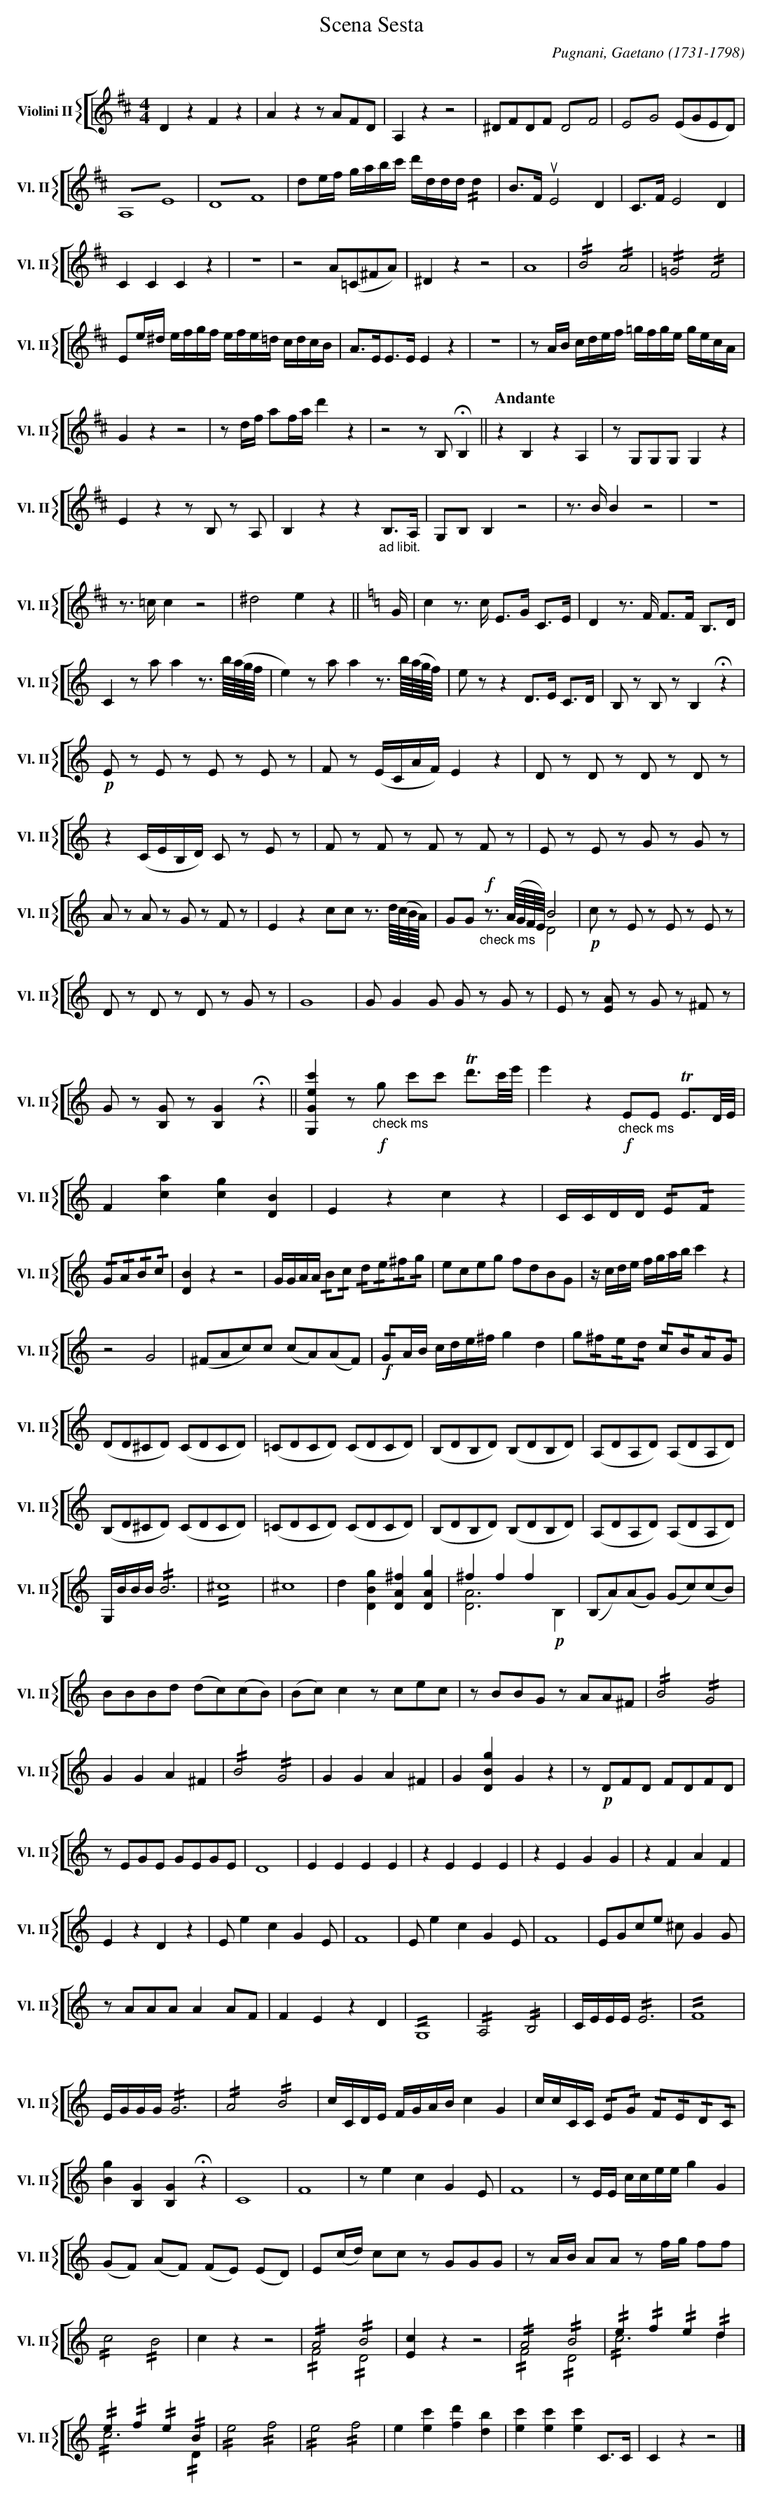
X:1
T:Scena Sesta
C:Pugnani, Gaetano (1731-1798)
M:4/4
L:1/4
K:D
V: 12 clef=treble name="Violini II" sname="Vl. II"
%%staves [{ 12 }]
[Q:Allegro] DzFz | Azz/A/F/D/ | A,zz2 | ^D/F/D/F/ D!trem1!F | \
   E!trem1!G (E/G/E/D/) | A,2!trem1!E2 | D2!trem1!F2 | \
   d/e//f// g//a//b//c'// d'//d//d//d// !//!d | B/>F/ uE2D | C/>F/ E2D | CCCz | Z | \
   z2A/(=C/^F/A/) | ^Dzz2 | A4 | !//!B2!//!A2|!//!=G2!//!F2|E/e//^d// e//f//g//f// e//f//e//=d// c//d//c//B// | A3/4E//E3/4E// Ez |\
   Z| z/ A//B// c//d//e//f// =g//f//g//e// g//e//c//A// | Gzz2|z/d//f// a/f//a// d'z| z2 z/B,/!fermata!B,||\
[Q:"Andante"] zB,zA, | z/G,/2G,/2G,/2 G,z | Ezz/2B,/z/2 A,/| B,zz"_ad libit."B,/2>A,/2 | G,/2B,/2 B,z2 | z/2>B/2 Bz2 | \
   Z|z/2>=c/cz2 |^d2ez || \
[Q:Maestoso] [K:C]G//|cz/2>c/2 E/2>G/ C/2>E/2 | D z/2>F/ F/>F/ B,/2>D/ | Cz/2a/2a z3/4b/16(a/16g/16f/16 | \
   e)z/2a/2a z3/4b/16(a/16g/16f/16) | e/2z/2 z D/2>E/2 C/2>D/2 | B,/2z/2 B,/2z/2 B,!fermata!z|!p!E/2z/2 E/2z/2 E/2z/2 E/2z/2 | \
   F/2z/2 (E/4C/4A/4F/4) E z| D/z/2 D/z/2 D/z/2 D/z/2| z (C/4E/4B,/4D/4) C/2z/2 E/2z/2 | F/2z/2 F/2z/2 F/2z/2 F/2z/2 | \
   E/2z/2 E/2z/2 G/z/2 G/z/2 | A/z/2 A/z/2 G/z/2 F/z/2 | Ezc/c/ z3/4d/16(c/16B/16A/16) | \
   G/2G/2 !f!"_check ms" z3/4(A/16G/16F/16E/16) B2 & x2 D2 | !p!c/2z/2 E/z/2 E/z/2 E/z/2 | \
   D/z/2 D/z/2 D/z/2 G/z/2 | G4|G/GG/ G/z/ G/z/ | E/z/ [AE]/z/ G/z/ ^F/z/ | G/z/ [B,G]/z/ [B,G] !fermata!z || \
[Q:Allegro] [G,Gec']z/ !f!"_check ms"  g/ c'/c'/ !trill!d'3/4c'/8e'/8 | e'z !f!"_check ms"  E/E/  !trill!E3/4D/8E/8 |\
   F [ca][cg][DB]|Ezcz| C/4C/4D/4D/4 !/!E/2!/!F/2! !/!G/!/!A/!/!B/!/!c/ | [DB]zz2 | G//G//A//A// !/!B/!/!c/ !/!d/!/!e/!/!^f/!/!g/ |\
   e/c/e/g/ f/d/B/G/ | z//c//d//e// f//g//a//b// c'z | z2G2| (^F/A/c/)c/ (c/A/)(A/F/) | \
   !f!!/!G/A//B// c//d//e//^f// gd | g/!/!^f/!/!e/!/!d/!/! c/!/!B/!/!A/!/!G/ | (D/D/^C/D/) (C/D/C/D/) | \
   (=C/D/C/D/) (C/D/C/D/) | (B,/D/B,/D/) (B,/D/B,/D/) | (A,/D/A,/D/) (A,/D/A,/D/) | (B,/D/^C/D/) (C/D/C/D/) | \
   (=C/D/C/D/) (C/D/C/D/) | (B,/D/B,/D/) (B,/D/B,/D/) | (A,/D/A,/D/) (A,/D/A,/D/) | G,//B//B//B// !//!B3 | \
   !//!^c4 | ^c4  | d[DBg][DA^f][DAg] | ^fffx  & [DA]3!p!B, |(B,/A/)(A/G/) (G/c/)(c/B/) | B/B/B/d/ (d/c/)(c/B/) | \
   (B/c/)c z/c/e/c/ | z/B/B/G/ z/A/A/^F/ | !//!B2!//!G2| GGA^F| !//!B2!//!G2|GGA^F| G[DBg]Gz | z/!p!D/F/D/ F/D/F/D/ | \
   z/E/G/E/ G/E/G/E/ | D4| EEEE |zEEE|zEGG|zFAF|EzDz|E/ecGE/|F4|E/ecGE/|F4|E/G/c/e/ ^c/GG/|z/A/A/A/ AA/F/ | FEzD|\
   !//!G,4|!//!A,2!//!B,2|C//E//E//E// !//!E3|!//!F4|E//G//G//G//!//!G3|!//!A2!//!B2|c//C//D//E// F//G//A//B// cG|\
   c//c//C//C//  !/!E/!/!G/ !/!F/!/!E/!/!D/!/!C/ | [Bg][B,G][B,G]!fermata!z|C4|F4|z/ecGE/|F4|\
   z/E//E// c//c//e//e// gG|(G/F/) (A/F/) (F/E/) (E/D/) | E/(c//d//) c/c/ z/G/G/G/| \
   z/A//B// A/A/ z/f//g// f/f/ | !//!c2!//!B2|czz2|!//!A2!//!B2 & !//!F2!//!D2|\
   [Ec]zz2|!//!A2!//!B2 & !//!F2!//!D2|!//!e!//!f!//!e!//!d&!//!c3d|!//!e!//!f!//!e!//!B&!//!c3!//!D|!//!e2!//!f2|!//!e2!//!f2|\
   e[ec'][fd'][db] | [ec'][ec'][ec'] C/>C/|Czz2|]
